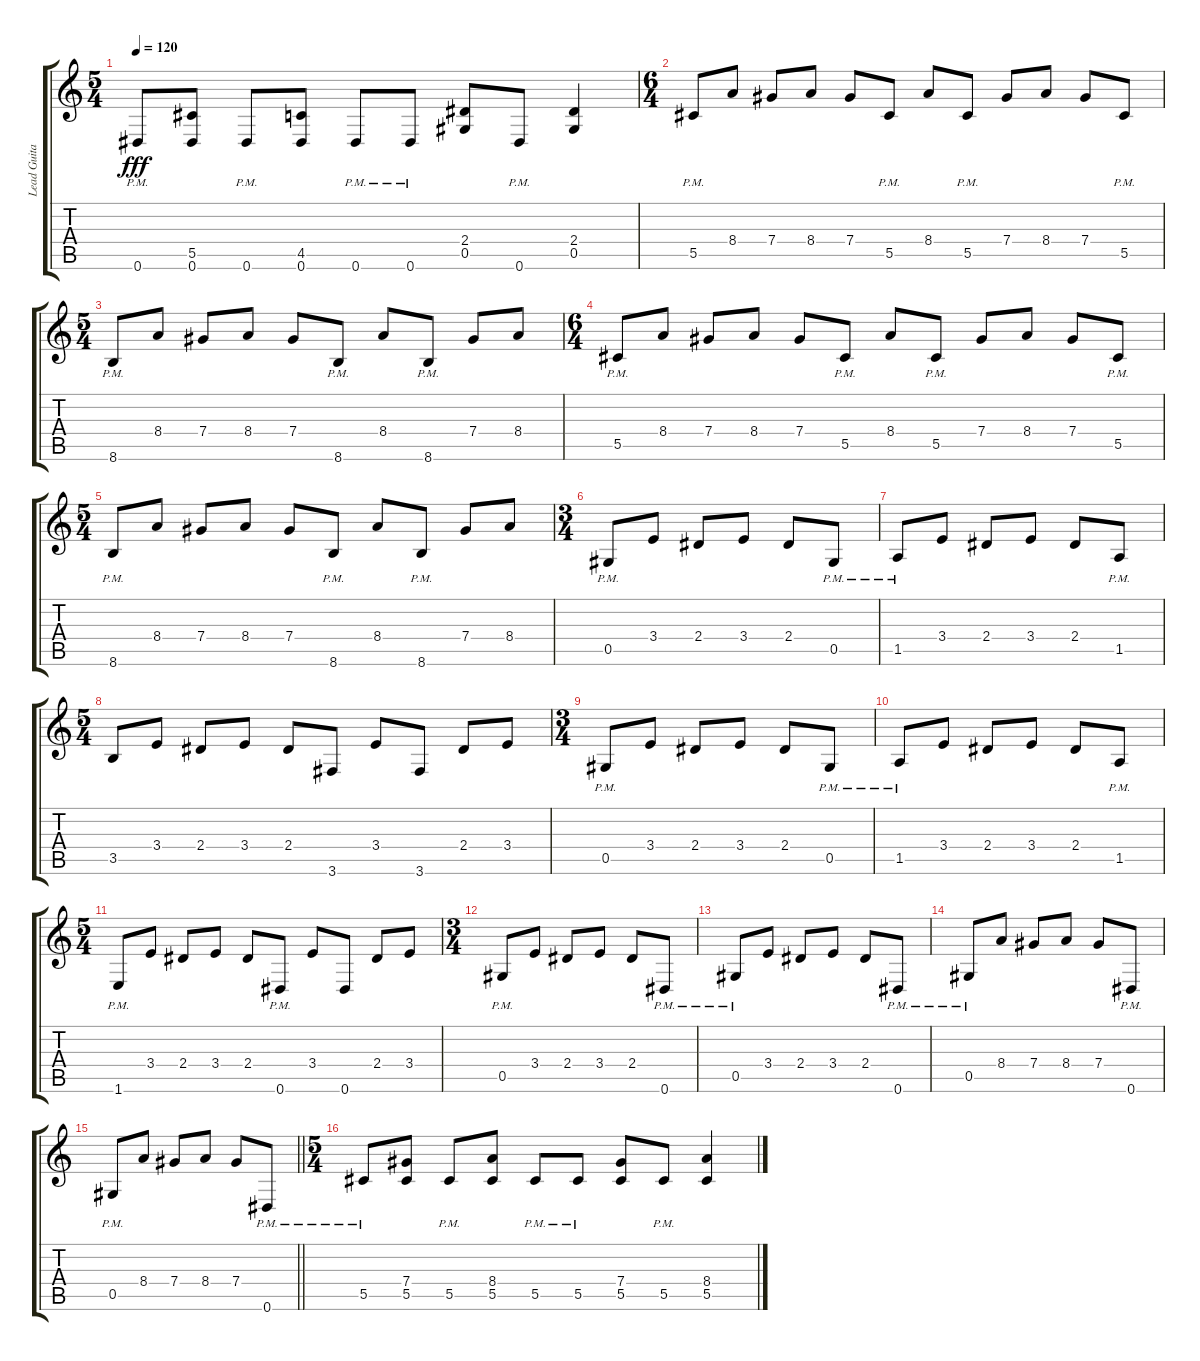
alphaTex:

\track ("Lead Guitar" "Lead Guita") {instrument distortionguitar}
\staff {score tabs}
\tuning (Eb4 Bb3 Gb3 Db3 Ab2 Eb2) {hide}
\ts (5 4)
\tempo 120
\clef g2
\ks c
0.6{pm}.8{dy fff} (5.5 0.6).8 0.6{pm}.8 (4.5 0.6).8 0.6{pm}.8 0.6{pm}.8 (2.4 0.5).8 0.6{pm}.8 (2.4 0.5).4 |
\ts (6 4)
5.5{pm}.8 8.4.8 7.4.8 8.4.8 7.4.8 5.5{pm}.8 8.4.8 5.5{pm}.8 7.4.8 8.4.8 7.4.8 5.5{pm}.8 |
\ts (5 4)
8.6{pm}.8 8.4.8 7.4.8 8.4.8 7.4.8 8.6{pm}.8 8.4.8 8.6{pm}.8 7.4.8 8.4.8 |
\ts (6 4)
5.5{pm}.8 8.4.8 7.4.8 8.4.8 7.4.8 5.5{pm}.8 8.4.8 5.5{pm}.8 7.4.8 8.4.8 7.4.8 5.5{pm}.8 |
\ts (5 4)
8.6{pm}.8 8.4.8 7.4.8 8.4.8 7.4.8 8.6{pm}.8 8.4.8 8.6{pm}.8 7.4.8 8.4.8 |
\ts (3 4)
0.5{pm}.8 3.4.8 2.4.8 3.4.8 2.4.8 0.5{pm}.8 |
1.5{pm}.8 3.4.8 2.4.8 3.4.8 2.4.8 1.5{pm}.8 |
\ts (5 4)
3.5.8 3.4.8 2.4.8 3.4.8 2.4.8 3.6.8 3.4.8 3.6.8 2.4.8 3.4.8 |
\ts (3 4)
0.5{pm}.8 3.4.8 2.4.8 3.4.8 2.4.8 0.5{pm}.8 |
1.5{pm}.8 3.4.8 2.4.8 3.4.8 2.4.8 1.5{pm}.8 |
\ts (5 4)
1.6{pm}.8 3.4.8 2.4.8 3.4.8 2.4.8 0.6{pm}.8 3.4.8 0.6.8 2.4.8 3.4.8 |
\ts (3 4)
0.5{pm}.8 3.4.8 2.4.8 3.4.8 2.4.8 0.6{pm}.8 |
0.5{pm}.8 3.4.8 2.4.8 3.4.8 2.4.8 0.6{pm}.8 |
0.5{pm}.8 8.4.8 7.4.8 8.4.8 7.4.8 0.6{pm}.8 |
\barLineRight lightlight
0.5{pm}.8 8.4.8 7.4.8 8.4.8 7.4.8 0.6{pm}.8 |
\ts (5 4)
5.5{pm}.8 (7.4 5.5).8 5.5{pm}.8 (8.4 5.5).8 5.5{pm}.8 5.5{pm}.8 (7.4 5.5).8 5.5{pm}.8 (8.4 5.5).4
